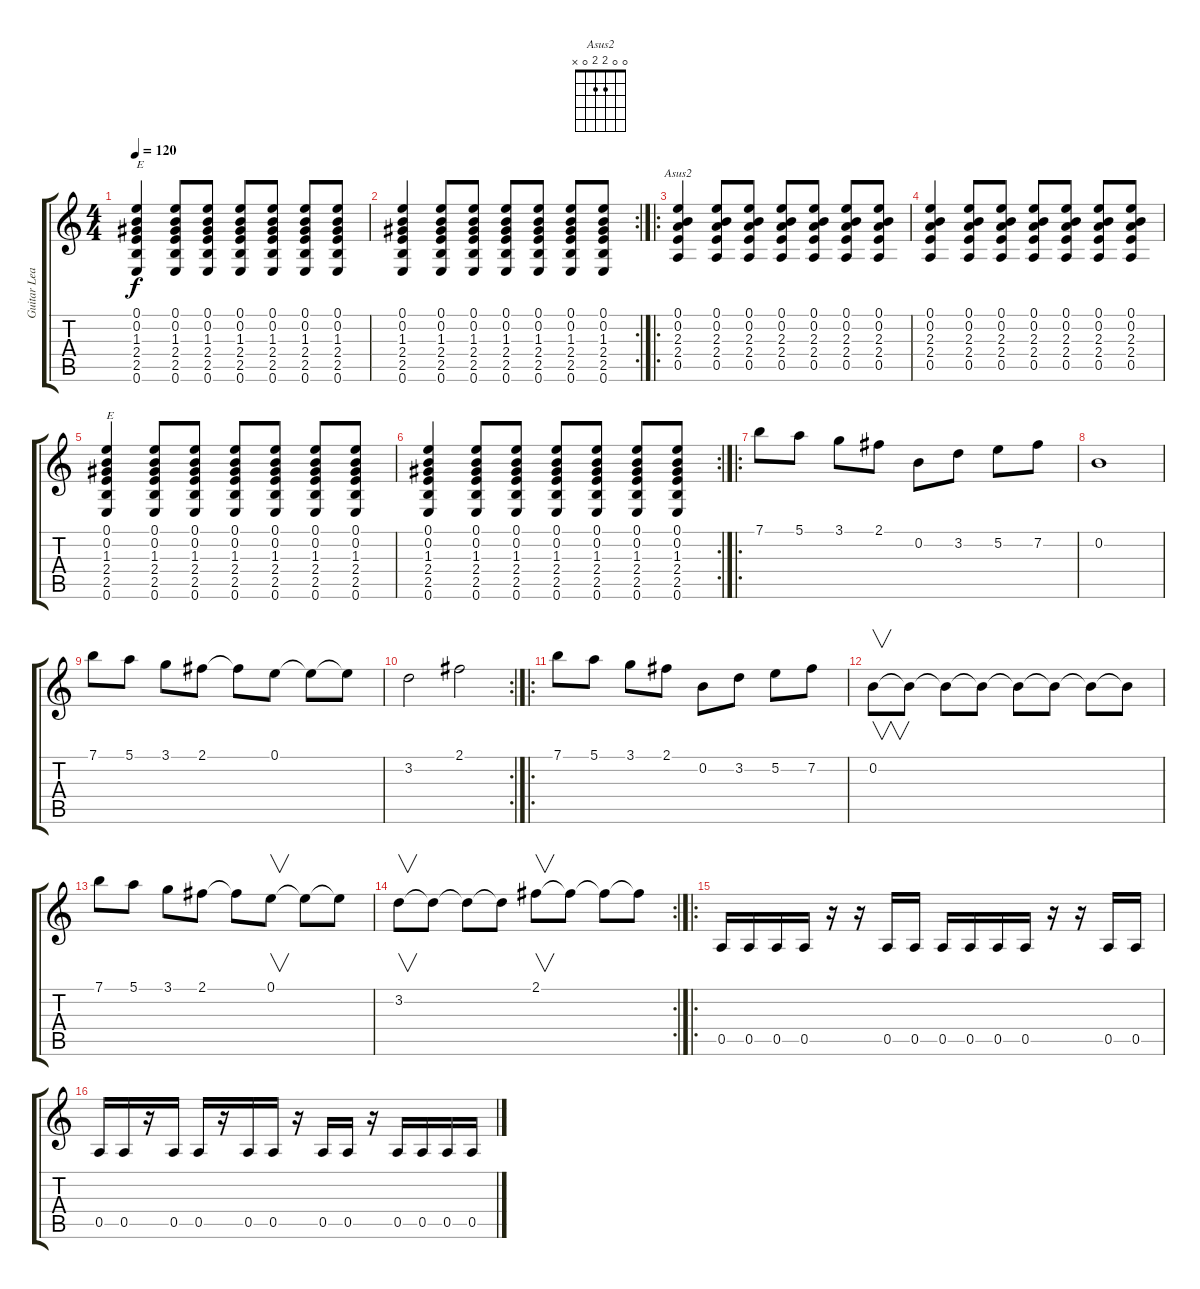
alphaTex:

\track ("Guitar Lead" "Guitar Lea") {instrument acousticguitarnylon}
\staff {score tabs}
\tuning (E4 B3 G3 D3 A2 E2) {hide}
\chord ("Asus2" 0 0 2 2 0 x)
\ts (4 4)
\tempo 120
\clef g2
\ks c
(0.1 0.2 1.3 2.4 2.5 0.6).4{txt "E" dy f} (0.1 0.2 1.3 2.4 2.5 0.6).8 (0.1 0.2 1.3 2.4 2.5 0.6).8 (0.1 0.2 1.3 2.4 2.5 0.6).8 (0.1 0.2 1.3 2.4 2.5 0.6).8 (0.1 0.2 1.3 2.4 2.5 0.6).8 (0.1 0.2 1.3 2.4 2.5 0.6).8 |
\rc 2
(0.1 0.2 1.3 2.4 2.5 0.6).4 (0.1 0.2 1.3 2.4 2.5 0.6).8 (0.1 0.2 1.3 2.4 2.5 0.6).8 (0.1 0.2 1.3 2.4 2.5 0.6).8 (0.1 0.2 1.3 2.4 2.5 0.6).8 (0.1 0.2 1.3 2.4 2.5 0.6).8 (0.1 0.2 1.3 2.4 2.5 0.6).8 |
\ro
(0.1 0.2 2.3 2.4 0.5).4{ch "Asus2" volume 9 instrument acousticguitarnylon} (0.1 0.2 2.3 2.4 0.5).8 (0.1 0.2 2.3 2.4 0.5).8 (0.1 0.2 2.3 2.4 0.5).8 (0.1 0.2 2.3 2.4 0.5).8 (0.1 0.2 2.3 2.4 0.5).8 (0.1 0.2 2.3 2.4 0.5).8 |
(0.1 0.2 2.3 2.4 0.5).4 (0.1 0.2 2.3 2.4 0.5).8 (0.1 0.2 2.3 2.4 0.5).8 (0.1 0.2 2.3 2.4 0.5).8 (0.1 0.2 2.3 2.4 0.5).8 (0.1 0.2 2.3 2.4 0.5).8 (0.1 0.2 2.3 2.4 0.5).8 |
(0.1 0.2 1.3 2.4 2.5 0.6).4{txt "E"} (0.1 0.2 1.3 2.4 2.5 0.6).8 (0.1 0.2 1.3 2.4 2.5 0.6).8 (0.1 0.2 1.3 2.4 2.5 0.6).8 (0.1 0.2 1.3 2.4 2.5 0.6).8 (0.1 0.2 1.3 2.4 2.5 0.6).8 (0.1 0.2 1.3 2.4 2.5 0.6).8 |
\rc 2
(0.1 0.2 1.3 2.4 2.5 0.6).4 (0.1 0.2 1.3 2.4 2.5 0.6).8 (0.1 0.2 1.3 2.4 2.5 0.6).8 (0.1 0.2 1.3 2.4 2.5 0.6).8 (0.1 0.2 1.3 2.4 2.5 0.6).8 (0.1 0.2 1.3 2.4 2.5 0.6).8 (0.1 0.2 1.3 2.4 2.5 0.6).8 |
\ro
7.1.8{instrument acousticguitarsteel} 5.1.8 3.1.8 2.1.8 0.2.8 3.2.8 5.2.8 7.2.8 |
0.2.1 |
7.1.8 5.1.8 3.1.8 2.1.8 2.1{t}.8 0.1.8 0.1{t}.8 0.1{t}.8 |
\rc 2
3.2.2 2.1.2 |
\ro
7.1.8{volume 16 instrument overdrivenguitar} 5.1.8 3.1.8 2.1.8 0.2.8 3.2.8 5.2.8 7.2.8 |
0.2.8{v} 0.2{t}.8 0.2{t}.8 0.2{t}.8 0.2{t}.8 0.2{t}.8 0.2{t}.8 0.2{t}.8 |
7.1.8 5.1.8 3.1.8 2.1.8 2.1{t}.8 0.1.8{v} 0.1{t}.8 0.1{t}.8 |
\rc 2
3.2.8{v} 3.2{t}.8 3.2{t}.8 3.2{t}.8 2.1.8{v} 2.1{t}.8 2.1{t}.8 2.1{t}.8 |
\ro
0.5.16{volume 13 balance 16 instrument distortionguitar} 0.5.16 0.5.16 0.5.16 r.16 r.16 0.5.16 0.5.16 0.5.16 0.5.16 0.5.16 0.5.16 r.16 r.16 0.5.16 0.5.16 |
0.5.16 0.5.16 r.16 0.5.16 0.5.16 r.16 0.5.16 0.5.16 r.16 0.5.16 0.5.16 r.16 0.5.16 0.5.16 0.5.16 0.5.16
